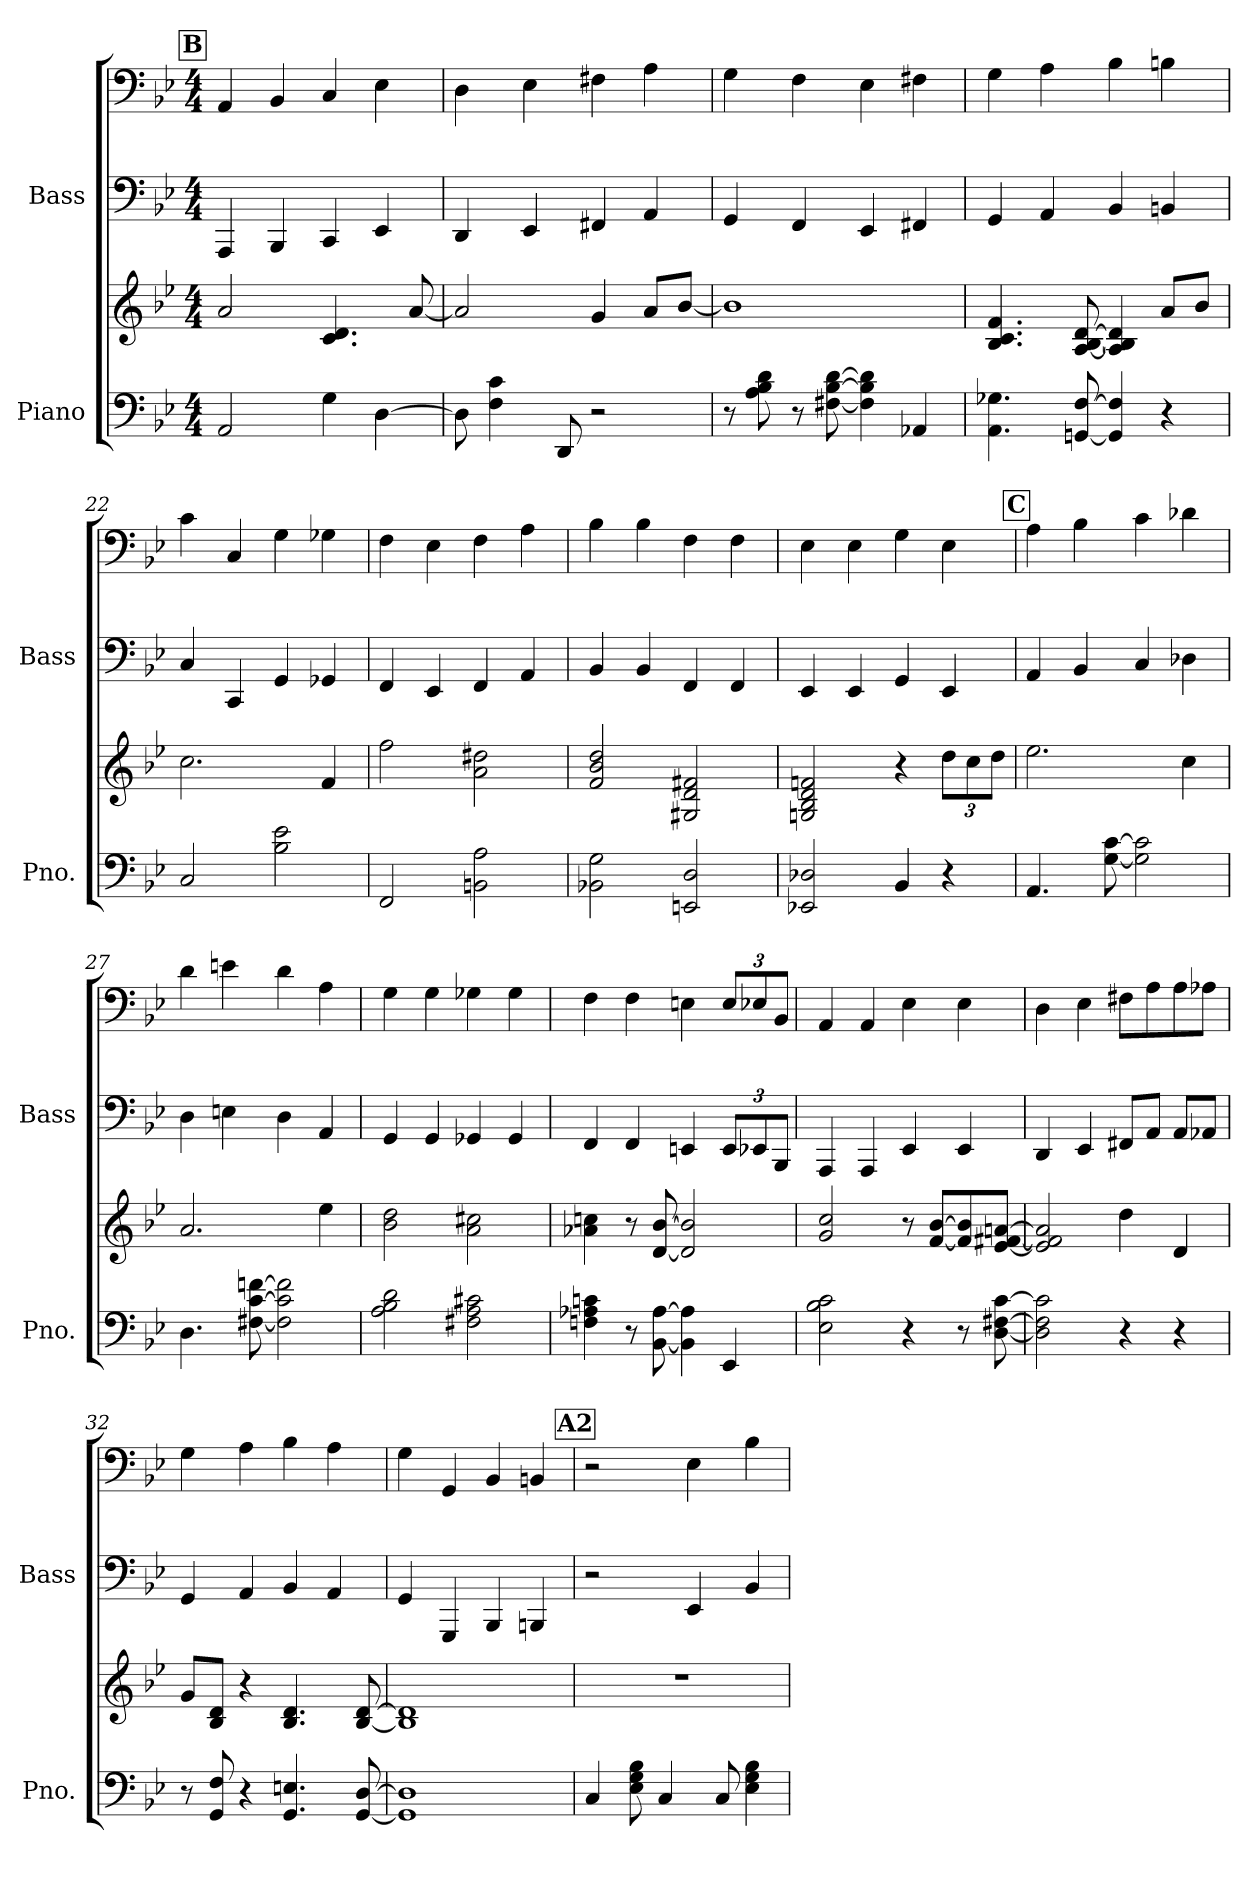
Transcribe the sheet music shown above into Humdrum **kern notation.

**kern	**kern	**kern	**kern
*part2	*part2	*part1	*part1
*staff4	*staff3	*staff2	*staff1
*I"Piano	*	*I"Bass	*
*I'Pno.	*	*I'Bass	*
!!LO:LB:g=z
*clefF4	*clefG2	*	*clefF4
*	*	*ITrd7c12	*ITrd7c12
*k[b-e-]	*k[b-e-]	*k[b-e-]	*k[b-e-]
*M4/4	*M4/4	*M4/4	*M4/4
!!LO:REH:place=s1:a:B:fs=14:t=B
=18	=18	=18	=18
2AA/	2a/	4AAAA	4AAA/
.	.	4BBBB-	4BBB-/
4G\	4.c/ 4.d/	4CCC	4CC/
[4D\	.	4EEE-	4EE-\
.	[8a/	.	.
=19	=19	=19	=19
8D\]	2a/]	4DDD	4DD\
4F\ 4c\	.	.	.
.	.	4EEE-	4EE-\
8DD/	.	.	.
2r	4g/	4FFF#X	4FF#X\
.	8a/L	4AAA	4AA\
.	[8b-/J	.	.
=20	=20	=20	=20
8r	1b-]	4GGG	4GG\
8A\ 8B-\ 8d\	.	.	.
8r	.	4FFF	4FF\
[8F#X\ [8B-\ [8d\	.	.	.
4F#\] 4B-\] 4d\]	.	4EEE-	4EE-\
4AA-X/	.	4FFF#X	4FF#X\
=21	=21	=21	=21
4.AA\ 4.G-X\	4.B-/ 4.c/ 4.f/	4GGG	4GG\
.	.	4AAA	4AA\
[8GGn/ [8F/	[8A/ [8B-/ [8d/	.	.
4GG/] 4F/]	4A/] 4B-/] 4d/]	4BBB-	4BB-\
4r	8a/L	4BBBn	4BBn\
.	8b-/J	.	.
!!LO:LB:g=z
=22	=22	=22	=22
2C/	2.cc\	4CC	4C\
.	.	4CCC	4CC/
2B-\ 2e-\	.	4GGG	4GG\
.	4f/	4GGG-X	4GG-X\
=23	=23	=23	=23
2FF/	2ff\	4FFF	4FF\
.	.	4EEE-	4EE-\
2BBn\ 2A\	2a\ 2dd#X\	4FFF	4FF\
.	.	4AAA	4AA\
=24	=24	=24	=24
2BB-X\ 2G\	2f/ 2b-/ 2dd/	4BBB-	4BB-\
.	.	4BBB-	4BB-\
2EEn/ 2D/	2G#X/ 2d/ 2f#X/	4FFF	4FF\
.	.	4FFF	4FF\
=25	=25	=25	=25
2EE-X/ 2D-X/	2Gn/ 2B-/ 2d/ 2fn/	4EEE-	4EE-\
.	.	4EEE-	4EE-\
4BB-/	4r	4GGG	4GG\
*	*Xbrackettup	*	*
4r	12dd\L	4EEE-	4EE-\
.	12cc\	.	.
.	12dd\J	.	.
!!LO:PB:g=z
!!LO:REH:place=s1:a:B:fs=14:t=C
=26	=26	=26	=26
4.AA/	2.ee-\	4AAA	4AA\
.	.	4BBB-	4BB-\
[8G\ [8c\	.	.	.
2G\] 2c\]	.	4CC	4C\
.	4cc\	4DD-X	4D-X\
=27	=27	=27	=27
4.D\	2.a/	4DD	4D\
.	.	4EE	4En\
[8F#X\ [8c\ [8fn\	.	.	.
2F#\] 2c\] 2f\]	.	4DD	4D\
.	4ee-\	4AAA	4AA\
=28	=28	=28	=28
2A\ 2B-\ 2d\	2b-\ 2dd\	4GGG	4GG\
.	.	4GGG	4GG\
2F#X\ 2A\ 2c#X\	2a\ 2cc#X\	4GGG-X	4GG-X\
.	.	4GGG-	4GG-\
=29	=29	=29	=29
4Fn\ 4A-X\ 4cn\	4a-X\ 4ccn\	4FFF	4FF\
8r	8r	4FFF	4FF\
[8BB-\ [8A-\	[8d/ [8b-/	.	.
4BB-\] 4A-\]	2d/] 2b-/]	4EEEn	4EEn\
*	*	*Xbrackettup	*Xbrackettup
4EE-/	.	12EEEL	12EE/L
.	.	12EEE-X	12EE-X/
.	.	12BBBB-J	12BBB-/J
!!LO:LB:g=z
=30	=30	=30	=30
2E-\ 2B-\ 2c\	2g/ 2cc/	4AAAA	4AAA/
.	.	4AAAA	4AAA/
4r	8r	4EEE-	4EE-\
.	[8f/ [8b-/L	.	.
8r	8f/] 8b-/]	4EEE-	4EE-\
[8D\ [8F#X\ [8c\	[8e-/ [8f#X/ [8an/J	.	.
=31	=31	=31	=31
2D\] 2F#\] 2c\]	2e-/] 2f#/] 2a/]	4DDD	4DD\
.	.	4EEE-	4EE-\
4r	4dd\	8FFF#L	8FF#X\L
.	.	8AAAJ	8AA\
4r	4d/	8AAAL	8AA\
.	.	8AAA-XJ	8AA-X\J
=32	=32	=32	=32
8r	8g/L	4GGG	4GG\
8GG/ 8F/	8B-/ 8d/J	.	.
4r	4r	4AAA	4AA\
4.GG/ 4.En/	4.B-/ 4.d/	4BBB-	4BB-\
.	.	4AAA	4AA\
[8GG/ [8D/	[8B-/ [8d/	.	.
=33	=33	=33	=33
1GG] 1D]	1B-] 1d]	4GGG	4GG\
.	.	4GGGG	4GGG/
.	.	4BBBB-	4BBB-/
.	.	4BBBBn	4BBBn/
!!LO:LB:g=z
!!LO:REH:place=s1:a:B:fs=14:t=A2
=34	=34	=34	=34
4C/	1r	2r	2r
8E-\ 8G\ 8B-\	.	.	.
4C/	.	.	.
.	.	4EEE-	4EE-\
8C/	.	.	.
4E-\ 4G\ 4B-\	.	4BBB-	4BB-\
=	=	=	=
*-	*-	*-	*-
